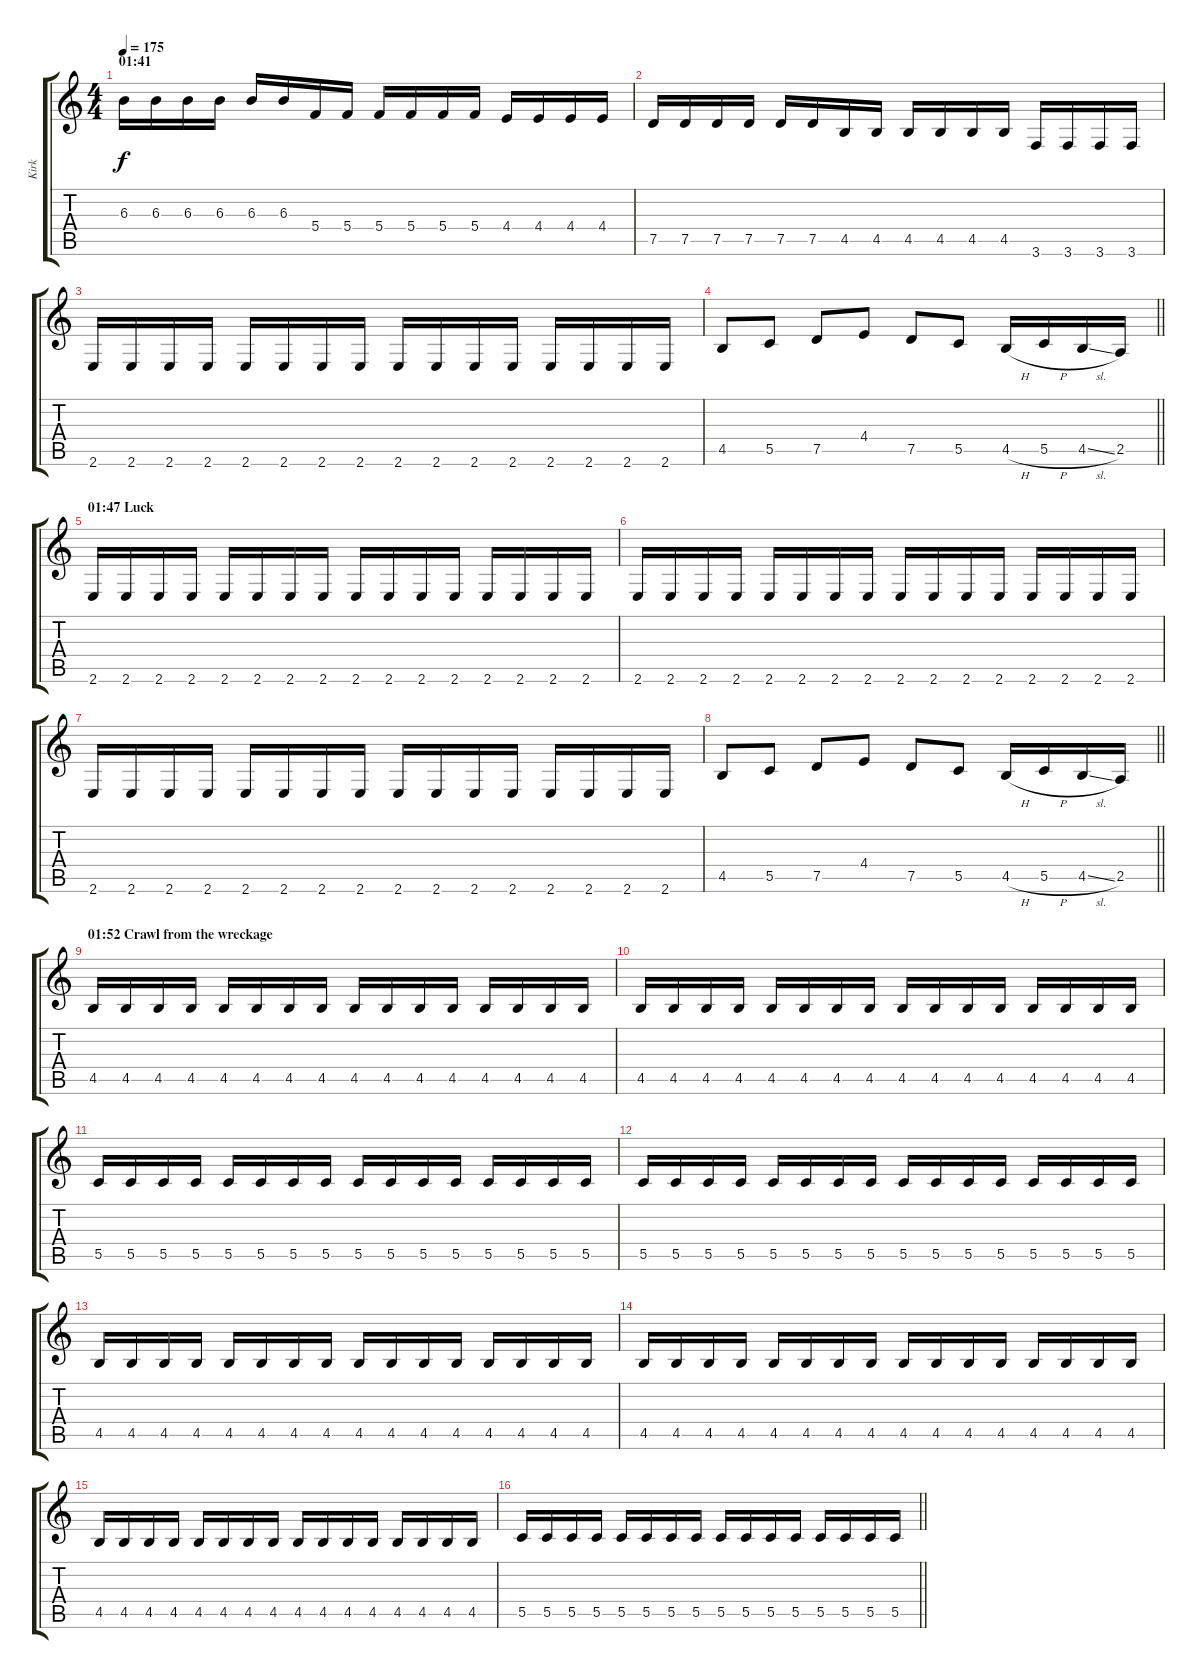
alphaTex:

\track ("Kirk" "Kirk") {instrument distortionguitar}
\staff {score tabs}
\tuning (D4 A3 F3 C3 G2 D2) {hide}
\ts (4 4)
\section ("" "01:41")
\tempo 175
\clef g2
\ks c
6.3.16{dy f} 6.3.16 6.3.16 6.3.16 6.3.16 6.3.16 5.4.16 5.4.16 5.4.16 5.4.16 5.4.16 5.4.16 4.4.16 4.4.16 4.4.16 4.4.16 |
7.5.16 7.5.16 7.5.16 7.5.16 7.5.16 7.5.16 4.5.16 4.5.16 4.5.16 4.5.16 4.5.16 4.5.16 3.6.16 3.6.16 3.6.16 3.6.16 |
2.6.16 2.6.16 2.6.16 2.6.16 2.6.16 2.6.16 2.6.16 2.6.16 2.6.16 2.6.16 2.6.16 2.6.16 2.6.16 2.6.16 2.6.16 2.6.16 |
\barLineRight lightlight
4.5.8 5.5.8 7.5.8 4.4.8 7.5.8 5.5.8 4.5{h}.16 5.5{h}.16 4.5{sl}.16 2.5.16 |
\section ("" "01:47 Luck")
2.6.16 2.6.16 2.6.16 2.6.16 2.6.16 2.6.16 2.6.16 2.6.16 2.6.16 2.6.16 2.6.16 2.6.16 2.6.16 2.6.16 2.6.16 2.6.16 |
2.6.16 2.6.16 2.6.16 2.6.16 2.6.16 2.6.16 2.6.16 2.6.16 2.6.16 2.6.16 2.6.16 2.6.16 2.6.16 2.6.16 2.6.16 2.6.16 |
2.6.16 2.6.16 2.6.16 2.6.16 2.6.16 2.6.16 2.6.16 2.6.16 2.6.16 2.6.16 2.6.16 2.6.16 2.6.16 2.6.16 2.6.16 2.6.16 |
\barLineRight lightlight
4.5.8 5.5.8 7.5.8 4.4.8 7.5.8 5.5.8 4.5{h}.16 5.5{h}.16 4.5{sl}.16 2.5.16 |
\section ("" "01:52 Crawl from the wreckage")
4.5.16 4.5.16 4.5.16 4.5.16 4.5.16 4.5.16 4.5.16 4.5.16 4.5.16 4.5.16 4.5.16 4.5.16 4.5.16 4.5.16 4.5.16 4.5.16 |
4.5.16 4.5.16 4.5.16 4.5.16 4.5.16 4.5.16 4.5.16 4.5.16 4.5.16 4.5.16 4.5.16 4.5.16 4.5.16 4.5.16 4.5.16 4.5.16 |
5.5.16 5.5.16 5.5.16 5.5.16 5.5.16 5.5.16 5.5.16 5.5.16 5.5.16 5.5.16 5.5.16 5.5.16 5.5.16 5.5.16 5.5.16 5.5.16 |
5.5.16 5.5.16 5.5.16 5.5.16 5.5.16 5.5.16 5.5.16 5.5.16 5.5.16 5.5.16 5.5.16 5.5.16 5.5.16 5.5.16 5.5.16 5.5.16 |
4.5.16 4.5.16 4.5.16 4.5.16 4.5.16 4.5.16 4.5.16 4.5.16 4.5.16 4.5.16 4.5.16 4.5.16 4.5.16 4.5.16 4.5.16 4.5.16 |
4.5.16 4.5.16 4.5.16 4.5.16 4.5.16 4.5.16 4.5.16 4.5.16 4.5.16 4.5.16 4.5.16 4.5.16 4.5.16 4.5.16 4.5.16 4.5.16 |
4.5.16 4.5.16 4.5.16 4.5.16 4.5.16 4.5.16 4.5.16 4.5.16 4.5.16 4.5.16 4.5.16 4.5.16 4.5.16 4.5.16 4.5.16 4.5.16 |
\barLineRight lightlight
5.5.16 5.5.16 5.5.16 5.5.16 5.5.16 5.5.16 5.5.16 5.5.16 5.5.16 5.5.16 5.5.16 5.5.16 5.5.16 5.5.16 5.5.16 5.5.16
